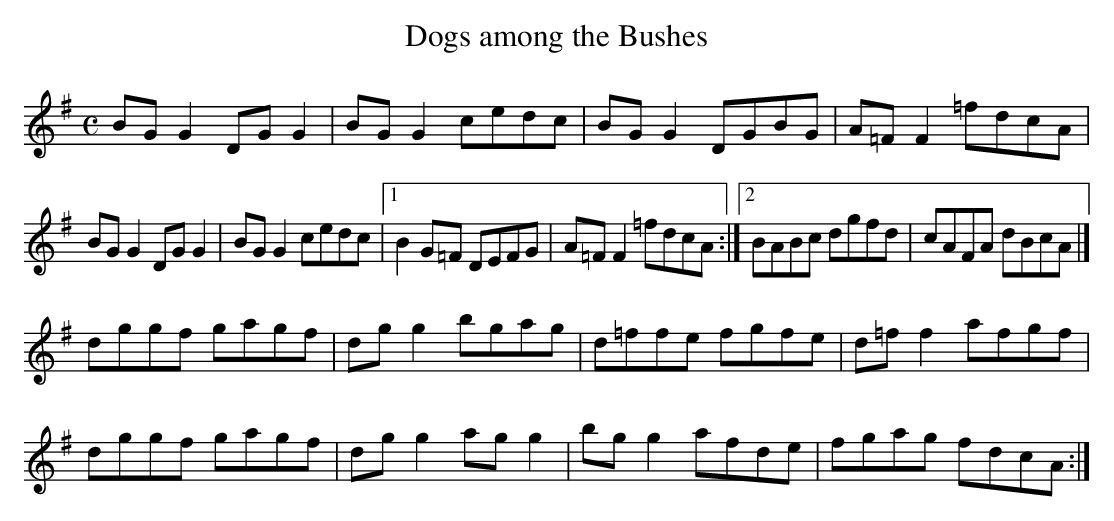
X:1
T:Dogs among the Bushes
M:C
L:1/8
K:G Major
BGG2 DGG2|BGG2 cedc|BGG2 DGBG|A=FF2 =fdcA|!
BGG2 DGG2|BGG2 cedc|[1 B2G=F DEFG|A=FF2 =fdcA:|[2 BABc dgfd|cAFA dBcA|]!
dggf gagf|dgg2 bgag|d=ffe fgfe|d=ff2 afgf|!
dggf gagf|dgg2 agg2|bgg2 afde|fgag fdcA:|!
